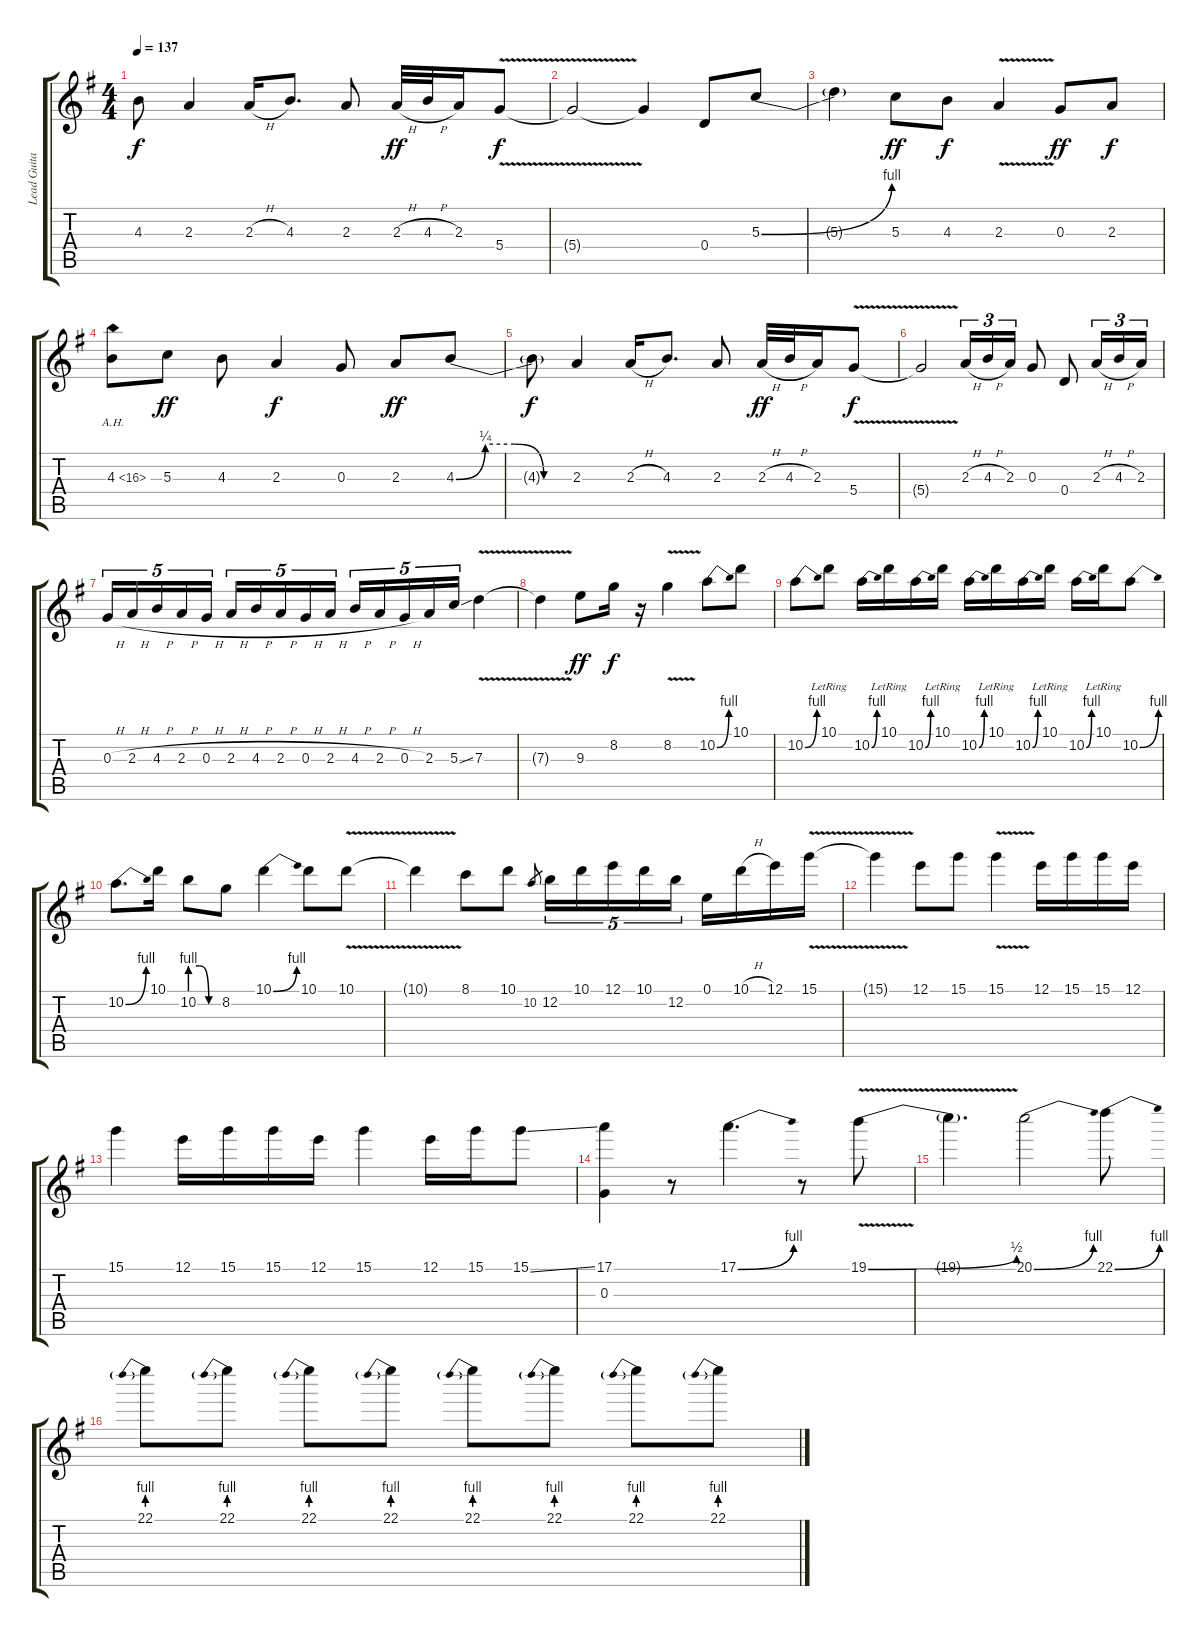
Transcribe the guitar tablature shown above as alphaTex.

\track ("Lead Guitar" "Lead Guita") {instrument distortionguitar}
\staff {score tabs}
\tuning (E4 B3 G3 D3 A2 E2) {hide}
\ts (4 4)
\tempo 137
\clef g2
\ks g
4.3{t}.8{dy f} 2.3.4 2.3{h}.16 4.3.8{d} 2.3.8 2.3{h}.32{dy ff} 4.3{h}.32 2.3.16 5.4{v}.8{dy f} |
5.4{t}.2 5.4{t}.4 0.4.8 5.3{be (bend 0 0 60 4)}.8 |
5.3{t}.4 5.3.8{dy ff} 4.3.8{dy f} 2.3{v}.4 0.3.8{dy ff} 2.3.8{dy f} |
4.3{ah 12}.8 5.3.8{dy ff} 4.3.8 2.3.4{dy f} 0.3.8 2.3.8{dy ff} 4.3{be (custom 0 0 15 1 30 1 45 0 60 0)}.8 |
4.3{t}.8{dy f} 2.3.4 2.3{h}.16 4.3.8{d} 2.3.8 2.3{h}.32{dy ff} 4.3{h}.32 2.3.16 5.4{v}.8{dy f} |
5.4{t}.2 2.3{h}.16{tu (3 2)} 4.3{h}.16{tu (3 2)} 2.3.16{tu (3 2)} 0.3.8 0.4.8 2.3{h}.16{tu (3 2)} 4.3{h}.16{tu (3 2)} 2.3.16{tu (3 2)} |
0.3{h}.16{tu (5 4)} 2.3{h}.16{tu (5 4)} 4.3{h}.16{tu (5 4)} 2.3{h}.16{tu (5 4)} 0.3{h}.16{tu (5 4)} 2.3{h}.16{tu (5 4)} 4.3{h}.16{tu (5 4)} 2.3{h}.16{tu (5 4)} 0.3{h}.16{tu (5 4)} 2.3{h}.16{tu (5 4)} 4.3{h}.16{tu (5 4)} 2.3{h}.16{tu (5 4)} 0.3{h}.16{tu (5 4)} 2.3.16{tu (5 4)} 5.3{ss}.16{tu (5 4)} 7.3{v}.4 |
7.3{t}.4 9.3.8{dy ff} 8.2.16{dy f} r.16 8.2{v}.4 10.2{be (bend 0 0 60 4)}.8 10.1.8 |
10.2{be (bend 0 0 60 4)}.8 10.1{lr}.8 10.2{be (bend 0 0 60 4)}.16 10.1{lr}.16 10.2{be (bend 0 0 60 4)}.16 10.1{lr}.16 10.2{be (bend 0 0 60 4)}.16 10.1{lr}.16 10.2{be (bend 0 0 60 4)}.16 10.1{lr}.16 10.2{be (bend 0 0 60 4)}.16 10.1{lr}.16 10.2{be (bend 0 0 60 4)}.8 |
10.2{be (bend 0 0 60 4)}.8{d} 10.1.16 10.2{be (custom 0 4 20 4 40 0 60 0)}.8 8.2.8 10.1{be (bend 0 0 60 4)}.4 10.1.8 10.1{v}.8 |
10.1{t}.4 8.1.8 10.1.8 10.2.8{gr} 12.2.16{tu (5 4)} 10.1.16{tu (5 4)} 12.1.16{tu (5 4)} 10.1.16{tu (5 4)} 12.2.16{tu (5 4)} 0.1.16 10.1{h}.16 12.1.16 15.1{v}.16 |
15.1{t}.4 12.1.8 15.1.8 15.1{v}.4 12.1.16 15.1.16 15.1.16 12.1.16 |
15.1.4 12.1.16 15.1.16 15.1.16 12.1.16 15.1.4 12.1.16 15.1.16 15.1{ss}.8 |
(17.1 0.3).4 r.8 17.1{be (bend 0 0 60 4)}.4{d} r.8 19.1{be (bend 0 0 60 2) v}.8 |
19.1{t}.4{d} 20.1{be (bend 0 0 60 4)}.2 22.1{be (bend 0 0 60 4)}.8 |
22.1{be (prebend 0 4 60 4)}.8 22.1{be (prebend 0 4 60 4)}.8 22.1{be (prebend 0 4 60 4)}.8 22.1{be (prebend 0 4 60 4)}.8 22.1{be (prebend 0 4 60 4)}.8 22.1{be (prebend 0 4 60 4)}.8 22.1{be (prebend 0 4 60 4)}.8 22.1{be (prebend 0 4 60 4)}.8
